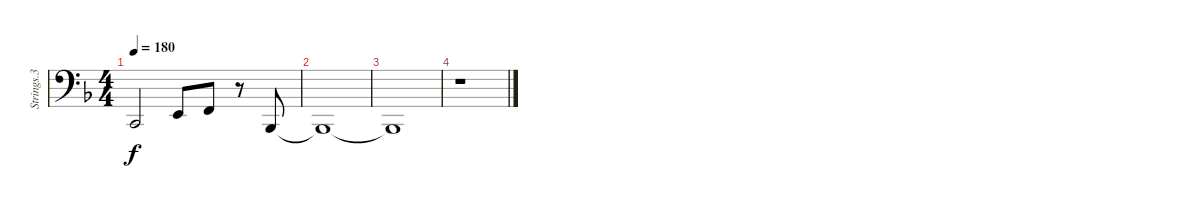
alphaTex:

\track ("Strings.3" "Strings.3") {instrument synthstrings1}
\staff {score}
\tuning (G2 D2 A1 E1 A0) {hide}
\ts (4 4)
\tempo 180
\clef f4
\ks f
3.3.2{dy f} 2.2.8 3.2.8 r.8 1.3.8 |
1.3{t}.1 |
1.3{t}.1 |
r.1
